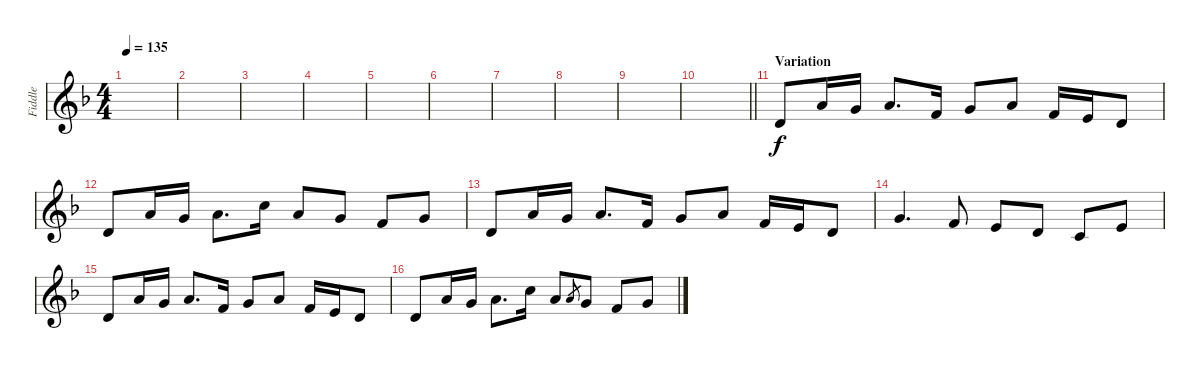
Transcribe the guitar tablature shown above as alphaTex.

\track ("Fiddle" "Fiddle") {instrument fiddle}
\staff {score}
\tuning (E4 B3 G3 D3 A2 D2) {hide}
\ts (4 4)
\tempo 135
\clef g2
\ks dminor
|
|
|
|
|
|
|
|
|
\barLineRight lightlight
|
\section ("" "Variation")
12.4.8 14.3.16 12.3.16 14.3.8{d} 15.4.16 12.3.8 14.3.8 15.4.16 14.4.16 12.4.8 |
12.4.8 14.3.16 12.3.16 14.3.8{d} 17.3.16 14.3.8 12.3.8 15.4.8 12.3.8 |
12.4.8 14.3.16 12.3.16 14.3.8{d} 15.4.16 12.3.8 14.3.8 15.4.16 14.4.16 12.4.8 |
12.3.4{d} 15.4.8 14.4.8 12.4.8 15.5.8 14.4.8 |
12.4.8 14.3.16 12.3.16 14.3.8{d} 15.4.16 12.3.8 14.3.8 15.4.16 14.4.16 12.4.8 |
12.4.8 14.3.16 12.3.16 14.3.8{d} 17.3.16 14.3.8 14.3.8{gr} 12.3.8 15.4.8 12.3.8
